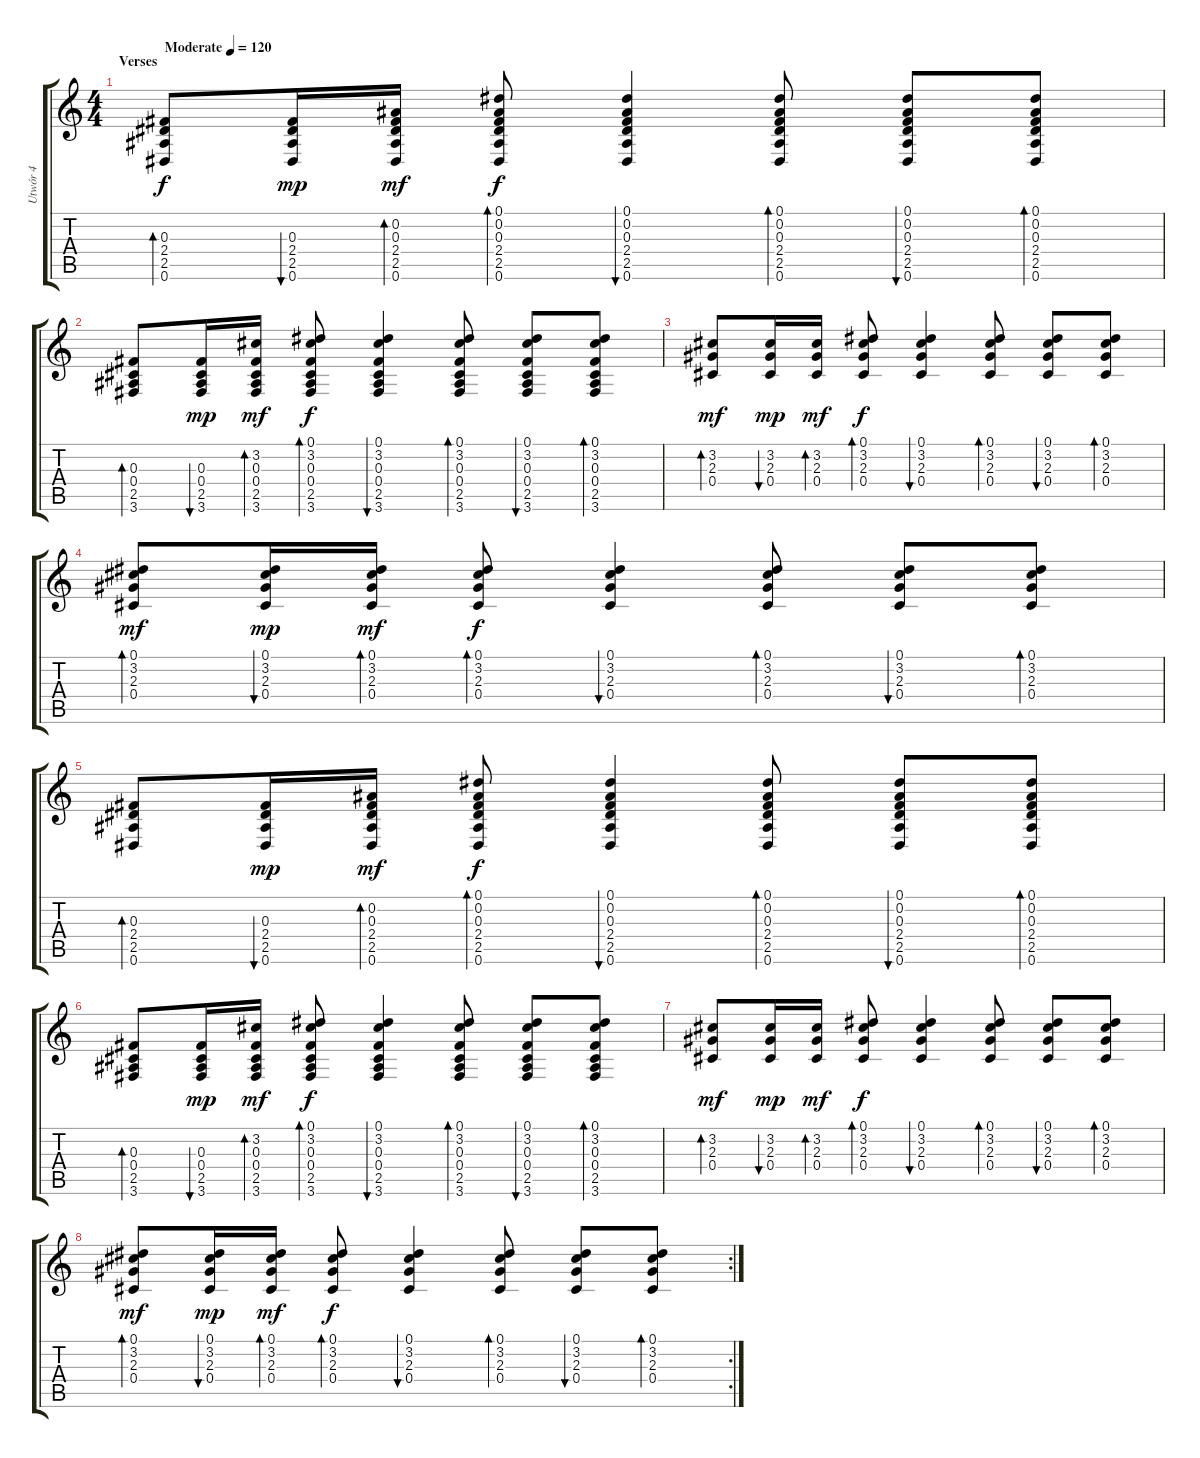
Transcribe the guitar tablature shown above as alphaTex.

\track ("Utwór 4" "Utwór 4") {instrument acousticguitarsteel}
\staff {score tabs}
\tuning (Eb4 Bb3 Gb3 Db3 Ab2 Eb2) {hide}
\ts (4 4)
\section ("" "Verses")
\tempo (120 "Moderate")
\clef g2
\ks c
(0.3 2.4 2.5 0.6).8{bd 120 dy f instrument acousticguitarsteel} (0.3 2.4 2.5 0.6).16{bu 60 dy mp} (0.2 0.3 2.4 2.5 0.6).16{bd 60 dy mf} (0.1 0.2 0.3 2.4 2.5 0.6).8{bd 60 dy f} (0.1 0.2 0.3 2.4 2.5 0.6).4{bu 60} (0.1 0.2 0.3 2.4 2.5 0.6).8{bd 60} (0.1 0.2 0.3 2.4 2.5 0.6).8{bu 60} (0.1 0.2 0.3 2.4 2.5 0.6).8{bd 60} |
(0.3 0.4 2.5 3.6).8{bd 120} (0.3 0.4 2.5 3.6).16{bu 60 dy mp} (3.2 0.3 0.4 2.5 3.6).16{bd 60 dy mf} (0.1 3.2 0.3 0.4 2.5 3.6).8{bd 60 dy f} (0.1 3.2 0.3 0.4 2.5 3.6).4{bu 60} (0.1 3.2 0.3 0.4 2.5 3.6).8{bd 60} (0.1 3.2 0.3 0.4 2.5 3.6).8{bu 60} (0.1 3.2 0.3 0.4 2.5 3.6).8{bd 60} |
(3.2 2.3 0.4).8{bd 120 dy mf} (3.2 2.3 0.4).16{bu 60 dy mp} (3.2 2.3 0.4).16{bd 60 dy mf} (0.1 3.2 2.3 0.4).8{bd 60 dy f} (0.1 3.2 2.3 0.4).4{bu 60} (0.1 3.2 2.3 0.4).8{bd 60} (0.1 3.2 2.3 0.4).8{bu 60} (0.1 3.2 2.3 0.4).8{bd 60} |
(0.1 3.2 2.3 0.4).8{bd 120 dy mf} (0.1 3.2 2.3 0.4).16{bu 60 dy mp} (0.1 3.2 2.3 0.4).16{bd 60 dy mf} (0.1 3.2 2.3 0.4).8{bd 60 dy f} (0.1 3.2 2.3 0.4).4{bu 60} (0.1 3.2 2.3 0.4).8{bd 60} (0.1 3.2 2.3 0.4).8{bu 60} (0.1 3.2 2.3 0.4).8{bd 60} |
(0.3 2.4 2.5 0.6).8{bd 120} (0.3 2.4 2.5 0.6).16{bu 60 dy mp} (0.2 0.3 2.4 2.5 0.6).16{bd 60 dy mf} (0.1 0.2 0.3 2.4 2.5 0.6).8{bd 60 dy f} (0.1 0.2 0.3 2.4 2.5 0.6).4{bu 60} (0.1 0.2 0.3 2.4 2.5 0.6).8{bd 60} (0.1 0.2 0.3 2.4 2.5 0.6).8{bu 60} (0.1 0.2 0.3 2.4 2.5 0.6).8{bd 60} |
(0.3 0.4 2.5 3.6).8{bd 120} (0.3 0.4 2.5 3.6).16{bu 60 dy mp} (3.2 0.3 0.4 2.5 3.6).16{bd 60 dy mf} (0.1 3.2 0.3 0.4 2.5 3.6).8{bd 60 dy f} (0.1 3.2 0.3 0.4 2.5 3.6).4{bu 60} (0.1 3.2 0.3 0.4 2.5 3.6).8{bd 60} (0.1 3.2 0.3 0.4 2.5 3.6).8{bu 60} (0.1 3.2 0.3 0.4 2.5 3.6).8{bd 60} |
(3.2 2.3 0.4).8{bd 120 dy mf} (3.2 2.3 0.4).16{bu 60 dy mp} (3.2 2.3 0.4).16{bd 60 dy mf} (0.1 3.2 2.3 0.4).8{bd 60 dy f} (0.1 3.2 2.3 0.4).4{bu 60} (0.1 3.2 2.3 0.4).8{bd 60} (0.1 3.2 2.3 0.4).8{bu 60} (0.1 3.2 2.3 0.4).8{bd 60} |
\rc 2
(0.1 3.2 2.3 0.4).8{bd 120 dy mf} (0.1 3.2 2.3 0.4).16{bu 60 dy mp} (0.1 3.2 2.3 0.4).16{bd 60 dy mf} (0.1 3.2 2.3 0.4).8{bd 60 dy f} (0.1 3.2 2.3 0.4).4{bu 60} (0.1 3.2 2.3 0.4).8{bd 60} (0.1 3.2 2.3 0.4).8{bu 60} (0.1 3.2 2.3 0.4).8{bd 60}
